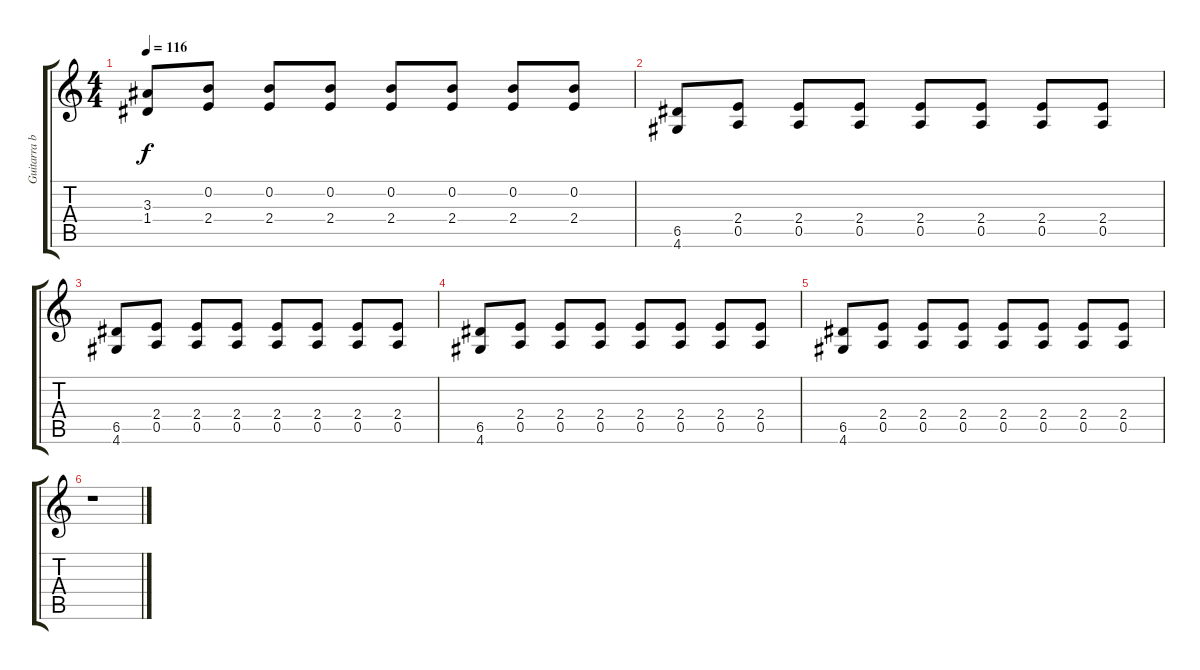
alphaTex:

\track ("Guitarra baixo" "Guitarra b") {instrument overdrivenguitar}
\staff {score tabs}
\tuning (E4 B3 G3 D3 A2 E2) {hide}
\ts (4 4)
\tempo 116
\clef g2
\ks c
(3.3 1.4).8{dy f} (0.2 2.4).8 (0.2 2.4).8 (0.2 2.4).8 (0.2 2.4).8 (0.2 2.4).8 (0.2 2.4).8 (0.2 2.4).8 |
(6.5 4.6).8 (2.4 0.5).8 (2.4 0.5).8 (2.4 0.5).8 (2.4 0.5).8 (2.4 0.5).8 (2.4 0.5).8 (2.4 0.5).8 |
(6.5 4.6).8 (2.4 0.5).8 (2.4 0.5).8 (2.4 0.5).8 (2.4 0.5).8 (2.4 0.5).8 (2.4 0.5).8 (2.4 0.5).8 |
(6.5 4.6).8 (2.4 0.5).8 (2.4 0.5).8 (2.4 0.5).8 (2.4 0.5).8 (2.4 0.5).8 (2.4 0.5).8 (2.4 0.5).8 |
(6.5 4.6).8 (2.4 0.5).8 (2.4 0.5).8 (2.4 0.5).8 (2.4 0.5).8 (2.4 0.5).8 (2.4 0.5).8 (2.4 0.5).8 |
r.1
